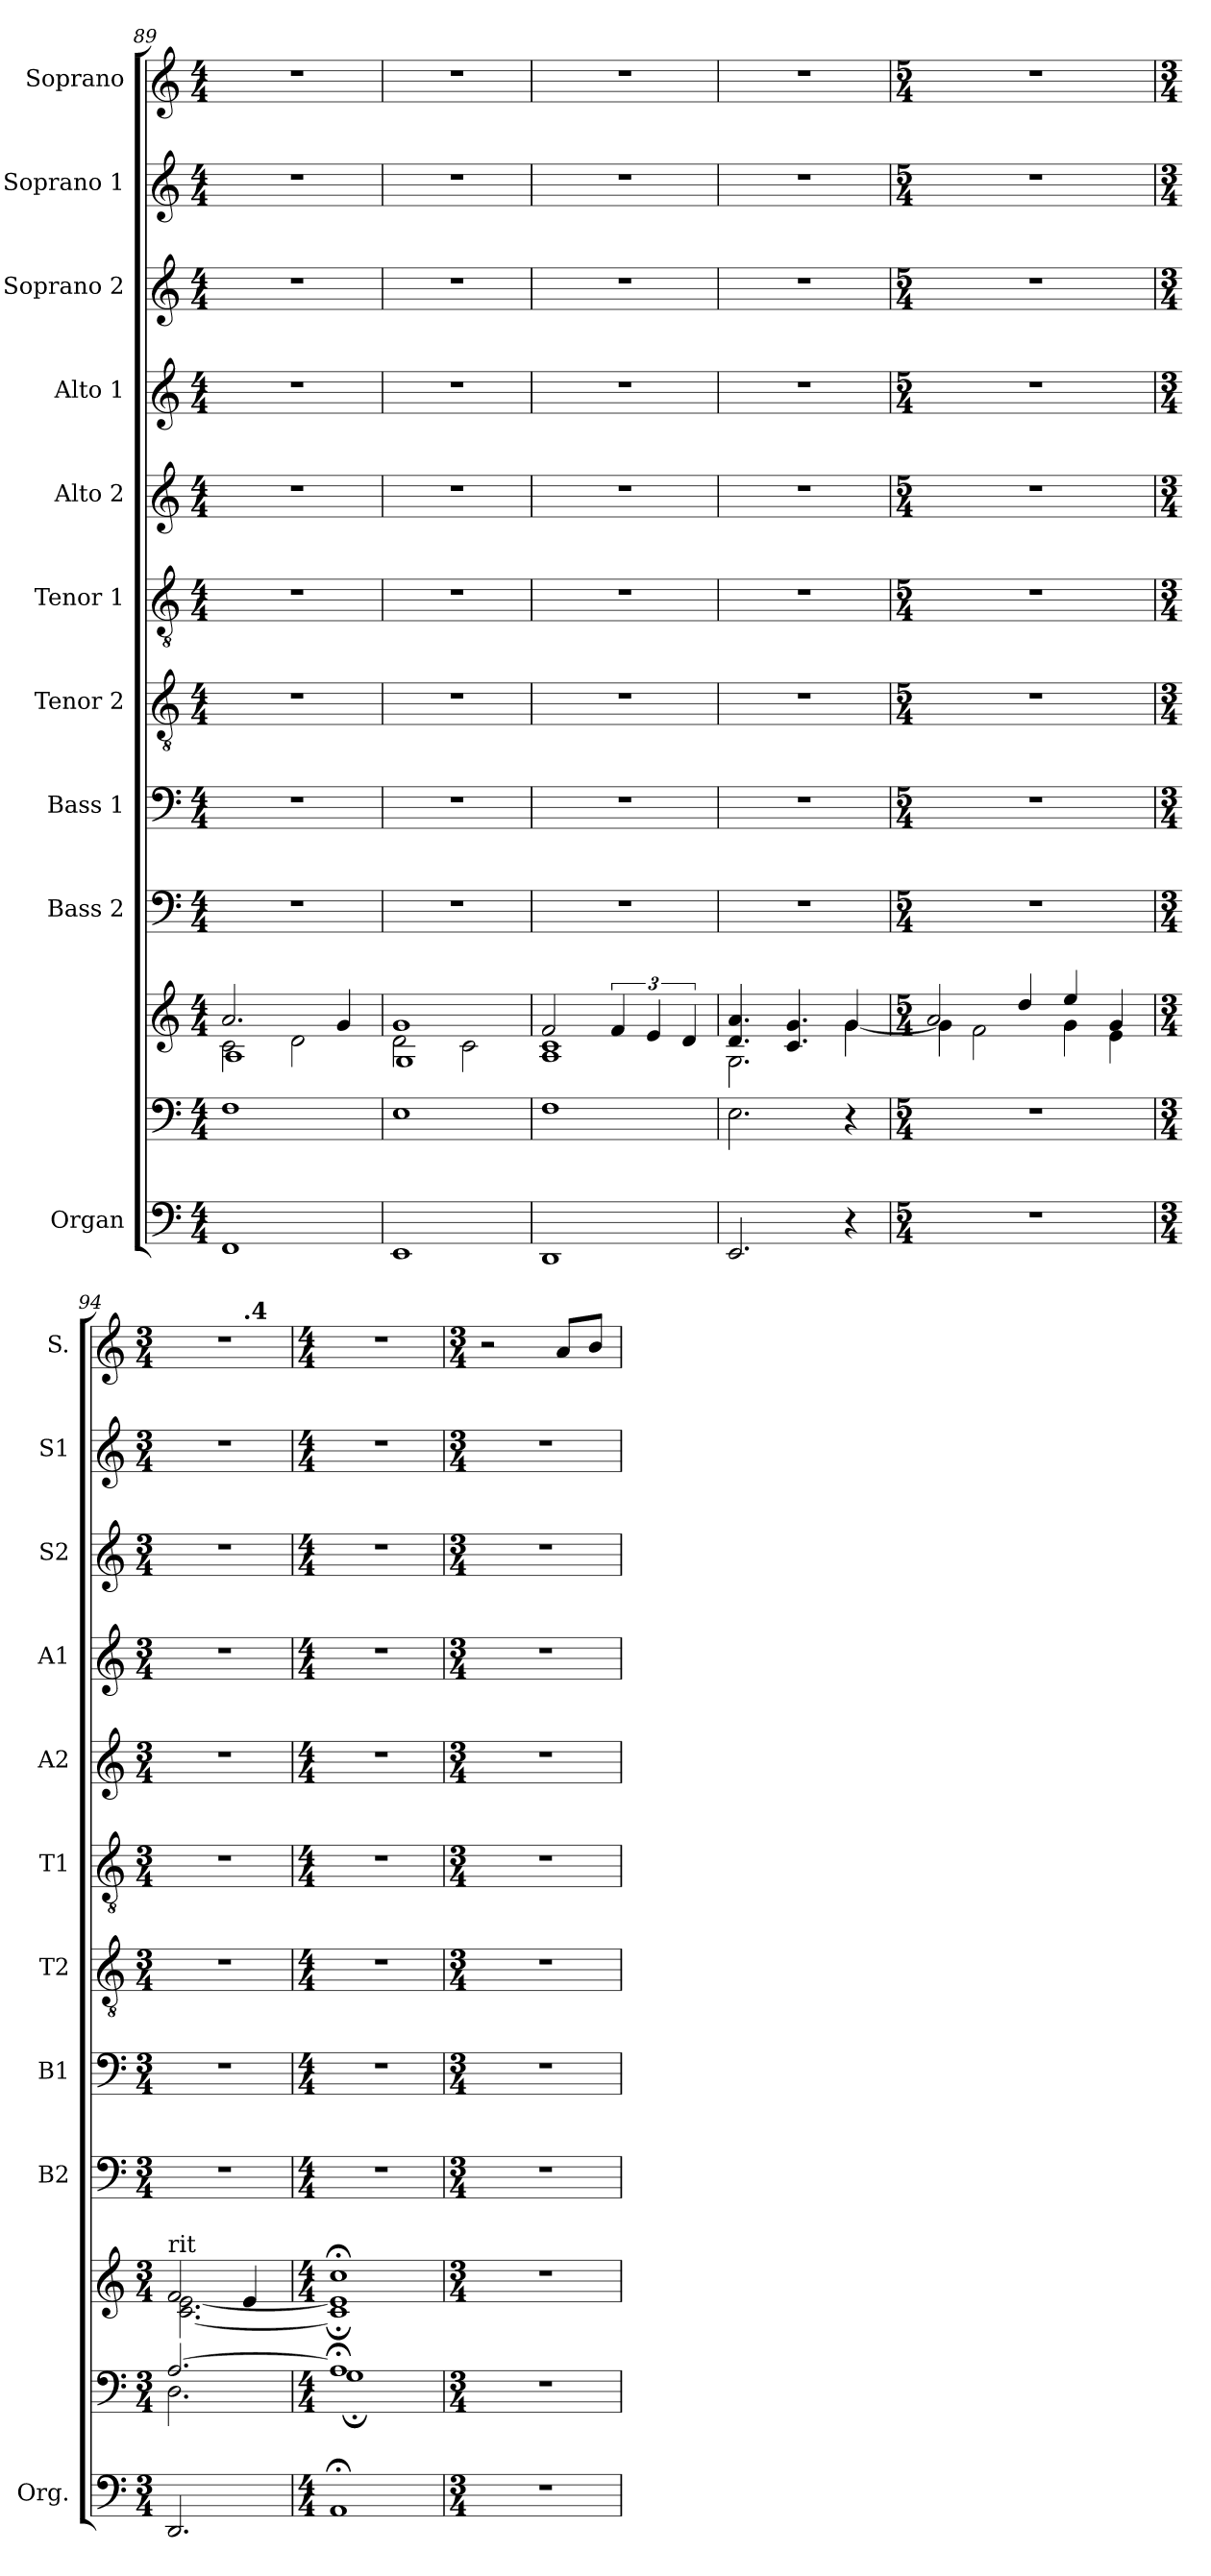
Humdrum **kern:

**kern	**kern	**kern	**kern	**kern	**kern	**kern	**kern	**kern	**kern	**kern	**kern
*part10	*part10	*part10	*part9	*part8	*part7	*part6	*part5	*part4	*part3	*part2	*part1
*staff12	*staff11	*staff10	*staff9	*staff8	*staff7	*staff6	*staff5	*staff4	*staff3	*staff2	*staff1
*I"Organ	*	*	*I"Bass 2	*I"Bass 1	*I"Tenor 2	*I"Tenor 1	*I"Alto 2	*I"Alto 1	*I"Soprano 2	*I"Soprano 1	*I"Soprano
*I'Org.	*	*	*I'B2	*I'B1	*I'T2	*I'T1	*I'A2	*I'A1	*I'S2	*I'S1	*I'S.
*clefF4	*clefF4	*clefG2	*clefF4	*clefF4	*clefGv2	*clefGv2	*clefG2	*clefG2	*clefG2	*clefG2	*clefG2
*k[]	*k[]	*k[]	*k[]	*k[]	*k[]	*k[]	*k[]	*k[]	*k[]	*k[]	*k[]
*M4/4	*M4/4	*M4/4	*M4/4	*M4/4	*M4/4	*M4/4	*M4/4	*M4/4	*M4/4	*M4/4	*M4/4
=89	=89	=89	=89	=89	=89	=89	=89	=89	=89	=89	=89
*	*	*^	*	*	*	*	*	*	*	*	*
*	*	*	*^	*	*	*	*	*	*	*	*	*
1FF	1F	2.a/	2c\	1A	1r	1r	1r	1r	1r	1r	1r	1r	1r
.	.	.	2d\	.	.	.	.	.	.	.	.	.	.
.	.	4g/	.	.	.	.	.	.	.	.	.	.	.
=90	=90	=90	=90	=90	=90	=90	=90	=90	=90	=90	=90	=90	=90
1EE	1E	1g	2d\	1G	1r	1r	1r	1r	1r	1r	1r	1r	1r
.	.	.	2c\	.	.	.	.	.	.	.	.	.	.
*	*	*	*v	*v	*	*	*	*	*	*	*	*	*
=91	=91	=91	=91	=91	=91	=91	=91	=91	=91	=91	=91	=91
1DD	1F	2f/	1A 1c	1r	1r	1r	1r	1r	1r	1r	1r	1r
.	.	6f/	.	.	.	.	.	.	.	.	.	.
.	.	6e/	.	.	.	.	.	.	.	.	.	.
.	.	6d/	.	.	.	.	.	.	.	.	.	.
=92	=92	=92	=92	=92	=92	=92	=92	=92	=92	=92	=92	=92
2.EE/	2.E\	4.d/ 4.a/	2.G\	1r	1r	1r	1r	1r	1r	1r	1r	1r
.	.	4.c/ 4.g/	.	.	.	.	.	.	.	.	.	.
4r	4r	4g/	[4g\	.	.	.	.	.	.	.	.	.
=93	=93	=93	=93	=93	=93	=93	=93	=93	=93	=93	=93	=93
*M5/4	*M5/4	*M5/4	*	*M5/4	*M5/4	*M5/4	*M5/4	*M5/4	*M5/4	*M5/4	*M5/4	*M5/4
4%5r	4%5r	2a/	4g\]	4%5r	4%5r	4%5r	4%5r	4%5r	4%5r	4%5r	4%5r	4%5r
.	.	.	2f\	.	.	.	.	.	.	.	.	.
.	.	4dd/	.	.	.	.	.	.	.	.	.	.
.	.	4ee/	4g\	.	.	.	.	.	.	.	.	.
.	.	4g/	4e\	.	.	.	.	.	.	.	.	.
=94	=94	=94	=94	=94	=94	=94	=94	=94	=94	=94	=94	=94
*M3/4	*M3/4	*M3/4	*	*M3/4	*M3/4	*M3/4	*M3/4	*M3/4	*M3/4	*M3/4	*M3/4	*M3/4
*	*	*	*	*	*	*	*	*	*	*	*	*MM60
*	*^	*	*	*	*	*	*	*	*	*	*	*
!	!	!	!LO:TX:a:t=rit	!	!	!	!	!	!	!	!	!	!
*	*	*	*	*	*	*	*	*	*	*	*	*	*^
2.DD/	[2.A/	2.D\	2f/	[2.c\ [2.e\	2.r	2.r	2.r	2.r	2.r	2.r	2.r	2.r	2.r	2ryy
*	*	*	*	*	*	*	*	*	*	*	*	*	*MM55	*
!	!	!	!	!	!	!	!	!	!	!	!	!	!	!LO:TX:a:B:t=.4
.	.	.	4e/	.	.	.	.	.	.	.	.	.	.	4ryy
*	*	*	*	*	*	*	*	*	*	*	*	*	*v	*v
=95	=95	=95	=95	=95	=95	=95	=95	=95	=95	=95	=95	=95	=95
*M4/4	*M4/4	*	*M4/4	*	*M4/4	*M4/4	*M4/4	*M4/4	*M4/4	*M4/4	*M4/4	*M4/4	*M4/4
*	*	*	*	*	*	*	*	*	*	*	*	*	*MM53
*	*	*	*	*	*	*	*	*	*	*	*	*	*^
!	!	!	!	!	!	!	!	!	!	!	!	!	!LO:TX:a:B:t=.1	!
*	*	*	*	*	*	*	*	*	*	*	*	*	*v	*v
1AA;<	1A;<]	1G;	1cc;<	1c]; 1e];	1r	1r	1r	1r	1r	1r	1r	1r	1r
*	*v	*v	*	*	*	*	*	*	*	*	*	*	*
*	*	*v	*v	*	*	*	*	*	*	*	*	*
=96	=96	=96	=96	=96	=96	=96	=96	=96	=96	=96	=96
!!LO:REH:place=s1:a:B:fs=14:t=F
*M3/4	*M3/4	*M3/4	*M3/4	*M3/4	*M3/4	*M3/4	*M3/4	*M3/4	*M3/4	*M3/4	*M3/4
*	*	*	*	*	*	*	*	*	*	*	*MM44
2.r	2.r	2.r	2.r	2.r	2.r	2.r	2.r	2.r	2.r	2.r	2r
*	*	*	*	*	*	*	*	*	*	*	*MM60
.	.	.	.	.	.	.	.	.	.	.	8a/L
.	.	.	.	.	.	.	.	.	.	.	8b/J
=	=	=	=	=	=	=	=	=	=	=	=
*-	*-	*-	*-	*-	*-	*-	*-	*-	*-	*-	*-
